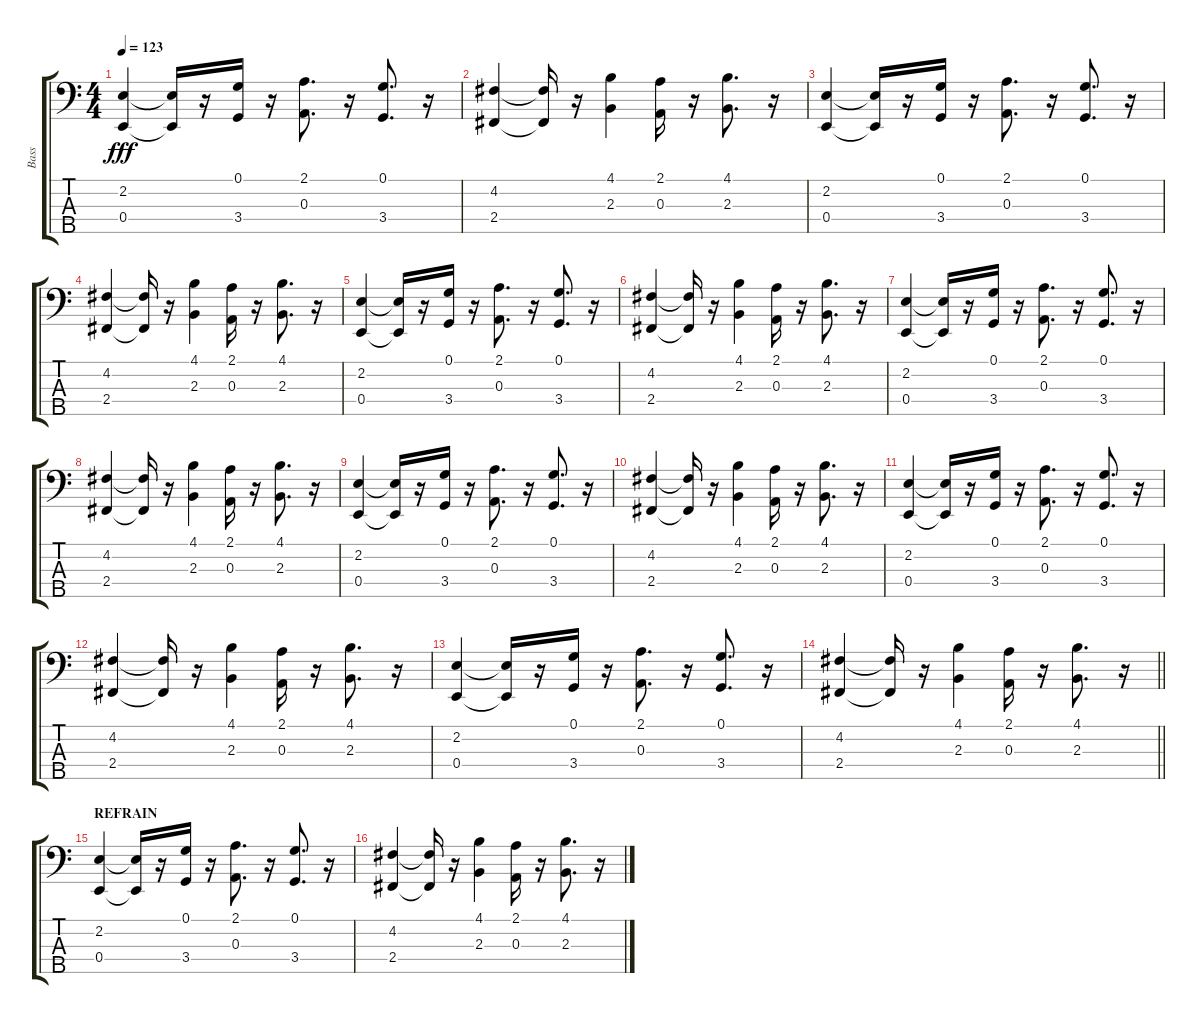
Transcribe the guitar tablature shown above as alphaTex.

\track ("Bass" "Bass") {instrument fretlessbass}
\staff {score tabs}
\tuning (G2 D2 A1 E1 B0) {hide}
\ts (4 4)
\tempo 123
\clef f4
\ks c
(2.2 0.4).4{dy fff} (2.2{t} 0.4{t}).16 r.16 (0.1 3.4).16 r.16 (2.1 0.3).8{d} r.16 (0.1 3.4).8{d} r.16 |
(4.2 2.4).4 (4.2{t} 2.4{t}).16 r.16 (4.1 2.3).4 (2.1 0.3).16 r.16 (4.1 2.3).8{d} r.16 |
(2.2 0.4).4 (2.2{t} 0.4{t}).16 r.16 (0.1 3.4).16 r.16 (2.1 0.3).8{d} r.16 (0.1 3.4).8{d} r.16 |
(4.2 2.4).4 (4.2{t} 2.4{t}).16 r.16 (4.1 2.3).4 (2.1 0.3).16 r.16 (4.1 2.3).8{d} r.16 |
(2.2 0.4).4 (2.2{t} 0.4{t}).16 r.16 (0.1 3.4).16 r.16 (2.1 0.3).8{d} r.16 (0.1 3.4).8{d} r.16 |
(4.2 2.4).4 (4.2{t} 2.4{t}).16 r.16 (4.1 2.3).4 (2.1 0.3).16 r.16 (4.1 2.3).8{d} r.16 |
(2.2 0.4).4 (2.2{t} 0.4{t}).16 r.16 (0.1 3.4).16 r.16 (2.1 0.3).8{d} r.16 (0.1 3.4).8{d} r.16 |
(4.2 2.4).4 (4.2{t} 2.4{t}).16 r.16 (4.1 2.3).4 (2.1 0.3).16 r.16 (4.1 2.3).8{d} r.16 |
(2.2 0.4).4 (2.2{t} 0.4{t}).16 r.16 (0.1 3.4).16 r.16 (2.1 0.3).8{d} r.16 (0.1 3.4).8{d} r.16 |
(4.2 2.4).4 (4.2{t} 2.4{t}).16 r.16 (4.1 2.3).4 (2.1 0.3).16 r.16 (4.1 2.3).8{d} r.16 |
(2.2 0.4).4 (2.2{t} 0.4{t}).16 r.16 (0.1 3.4).16 r.16 (2.1 0.3).8{d} r.16 (0.1 3.4).8{d} r.16 |
(4.2 2.4).4 (4.2{t} 2.4{t}).16 r.16 (4.1 2.3).4 (2.1 0.3).16 r.16 (4.1 2.3).8{d} r.16 |
(2.2 0.4).4 (2.2{t} 0.4{t}).16 r.16 (0.1 3.4).16 r.16 (2.1 0.3).8{d} r.16 (0.1 3.4).8{d} r.16 |
\barLineRight lightlight
(4.2 2.4).4 (4.2{t} 2.4{t}).16 r.16 (4.1 2.3).4 (2.1 0.3).16 r.16 (4.1 2.3).8{d} r.16 |
\section ("" "REFRAIN")
(2.2 0.4).4 (2.2{t} 0.4{t}).16 r.16 (0.1 3.4).16 r.16 (2.1 0.3).8{d} r.16 (0.1 3.4).8{d} r.16 |
(4.2 2.4).4 (4.2{t} 2.4{t}).16 r.16 (4.1 2.3).4 (2.1 0.3).16 r.16 (4.1 2.3).8{d} r.16
